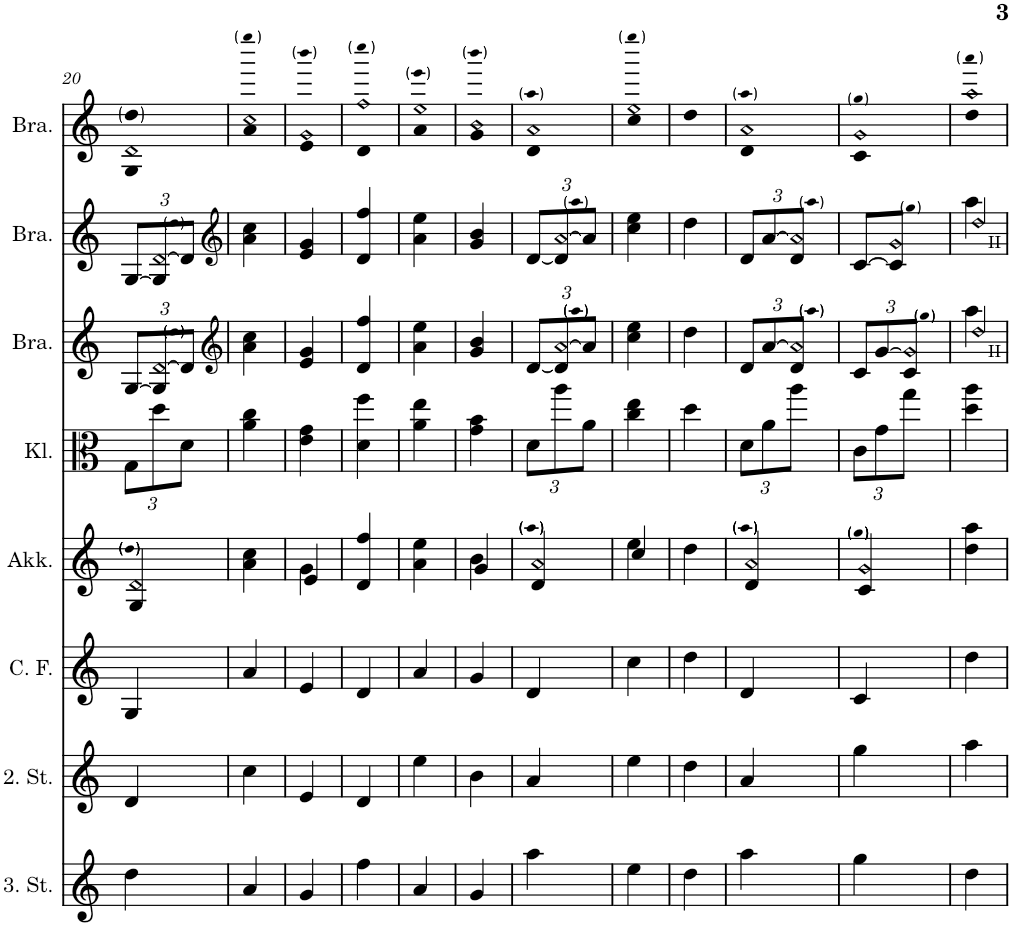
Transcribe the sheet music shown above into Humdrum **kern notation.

**kern	**kern	**kern	**kern	**kern	**kern	**kern	**kern
*part8	*part7	*part6	*part5	*part4	*part3	*part2	*part1
*staff8	*staff7	*staff6	*staff5	*staff4	*staff3	*staff2	*staff1
*I"Dritte Stimme	*I"Zweite Stimme	*I"Cantus Firmus	*I"Akkorde	*I"Klingend	*I"Bratsche	*I"Bratsche	*I"Bratsche
*I'3. St.	*I'2. St.	*I'C. F.	*I'Akk.	*I'Kl.	*I'Bra.	*I'Bra.	*I'Bra.
!!LO:PB:g=z
*clefG2	*clefG2	*clefG2	*clefG2	*clefC3	*clefG2	*clefG2	*clefG2
*k[]	*k[]	*k[]	*k[]	*k[]	*k[]	*k[]	*k[]
*M1/4	*M1/4	*M1/4	*M1/4	*M1/4	*M1/4	*M1/4	*M1/4
=20	=20	=20	=20	=20	=20	=20	=20
!	!	!	!LO:N:n=2:head=open	!	!	!	!
*	*	*	*^	*	*^	*^	*
*	*	*	*	*	*Xbrackettup	*Xbrackettup	*brackettup	*Xbrackettup	*brackettup	*
!	!	!	!	!	!	!	!	!	!	!LO:N:n=2:head=open
*	*	*	*	*	*	*	*	*	*	*^
4dd\	4d/	4G/	4G/ 4d/	4dd!	12G\L	[12G/L	12ryy	[12G/L	12ryy	4G 4d	4dd
!	!	!	!	!	!	!LO:N:n=2:head=open	!	!LO:N:n=2:head=open	!	!	!
.	.	.	.	.	12dd\	12G/] [12d/	12dd!	12G/] [12d/	12dd!	.	.
.	.	.	.	.	12d\J	12d/J]	12ryy	12d/J]	12ryy	.	.
*	*	*	*	*	*	*v	*v	*	*	*	*
*	*	*	*v	*v	*	*	*v	*v	*	*
=21	=21	=21	=21	=21	=21	=21	=21	=21
*	*	*	*	*	*clefG2	*clefG2	*	*
*	*	*	*	*	*^	*^	*	*
!	!	!	!	!	!	!	!	!	!LO:N:n=2:head=open	!
*	*	*	*	*	*v	*v	*	*	*	*
*	*	*	*	*	*	*v	*v	*	*
4a/	4cc\	4a/	4a\ 4cc\	4a\ 4cc\	4a\ 4cc\	4a\ 4cc\	4a 4cc	4eeee!
=22	=22	=22	=22	=22	=22	=22	=22	=22
*	*	*	*^	*	*	*	*	*
!	!	!	!	!	!	!	!	!LO:N:n=2:head=open	!
4g/	4e/	4e/	4e/	4g\	4e\ 4g\	4e/ 4g/	4e/ 4g/	4e 4g	4bbb!
=23	=23	=23	=23	=23	=23	=23	=23	=23	=23
!	!	!	!	!	!	!	!	!LO:N:n=2:head=open	!
*	*	*	*v	*v	*	*	*	*	*
4ff\	4d/	4d/	4d/ 4ff/	4d\ 4ff\	4d/ 4ff/	4d/ 4ff/	4d 4ff	4cccc!
=24	=24	=24	=24	=24	=24	=24	=24	=24
!	!	!	!	!	!	!	!LO:N:n=2:head=open	!
4a/	4ee\	4a/	4a\ 4ee\	4a\ 4ee\	4a\ 4ee\	4a\ 4ee\	4a 4ee	4eee!
=25	=25	=25	=25	=25	=25	=25	=25	=25
*	*	*	*^	*	*	*	*	*
!	!	!	!	!	!	!	!	!LO:N:n=2:head=open	!
4g/	4b\	4g/	4g/	4b\	4g\ 4b\	4g/ 4b/	4g/ 4b/	4g 4b	4bbb!
=26	=26	=26	=26	=26	=26	=26	=26	=26	=26
!	!	!	!LO:N:n=2:head=open	!	!	!	!	!	!
*	*	*	*	*	*	*^	*^	*	*
*	*	*	*	*	*	*Xbrackettup	*brackettup	*Xbrackettup	*brackettup	*	*
!	!	!	!	!	!	!	!	!	!	!LO:N:n=2:head=open	!
4aa\	4a/	4d/	4d/ 4a/	4aa!	12d\L	[<12d/L	12ryy	[<12d/L	12ryy	4d 4a	4aa!
!	!	!	!	!	!	!LO:N:n=2:head=open	!	!LO:N:n=2:head=open	!	!	!
.	.	.	.	.	12aa\	12d/] [12a/	12aa!	12d/] [12a/	12aa!	.	.
.	.	.	.	.	12a\J	12a/J]	12ryy	12a/J]	12ryy	.	.
=27	=27	=27	=27	=27	=27	=27	=27	=27	=27	=27	=27
!	!	!	!	!	!	!	!	!	!	!LO:N:n=2:head=open	!
*	*	*	*	*	*	*v	*v	*	*	*	*
*	*	*	*	*	*	*	*v	*v	*	*
4ee\	4ee\	4cc\	4cc/	4ee\	4cc\ 4ee\	4cc\ 4ee\	4cc\ 4ee\	4cc 4ee	4eeee!
*	*	*	*v	*v	*	*	*	*v	*v
=28	=28	=28	=28	=28	=28	=28	=28
4dd\	4dd\	4dd\	4dd\	4dd\	4dd\	4dd\	4dd
=29	=29	=29	=29	=29	=29	=29	=29
!	!	!	!LO:N:n=2:head=open	!	!	!	!
*	*	*	*^	*	*^	*^	*
*	*	*	*	*	*	*Xbrackettup	*brackettup	*Xbrackettup	*brackettup	*
!	!	!	!	!	!	!	!	!	!	!LO:N:n=2:head=open
*	*	*	*	*	*	*	*	*	*	*^
4aa\	4a/	4d/	4d/ 4a/	4aa!	12d\L	12d/L	6ryy	12d/L	6ryy	4d 4a	4aa!
.	.	.	.	.	12a\	[>12a/	.	[>12a/	.	.	.
!	!	!	!	!	!	!LO:N:n=2:head=open	!	!LO:N:n=2:head=open	!	!	!
.	.	.	.	.	12aa\J	12d/ 12a/]J	12aa!	12d/ 12a/]J	12aa!	.	.
=30	=30	=30	=30	=30	=30	=30	=30	=30	=30	=30	=30
!	!	!	!LO:N:n=2:head=open	!	!	!	!	!	!	!	!
*	*	*	*	*	*	*Xbrackettup	*brackettup	*	*	*	*
!	!	!	!	!	!	!	!	!	!	!LO:N:n=2:head=open	!
4gg\	4gg\	4c/	4c/ 4g/	4gg!	12c\L	12c/L	6ryy	[8c/L	8ryy	4c 4g	4gg!
.	.	.	.	.	12g\	[>12g/	.	.	.	.	.
!	!	!	!	!	!	!	!	!LO:N:n=2:head=open	!	!	!
.	.	.	.	.	.	.	.	8c/] 8g/J	8gg!	.	.
!	!	!	!	!	!	!LO:N:n=2:head=open	!	!	!	!	!
.	.	.	.	.	12gg\J	12c/ 12g/]J	12gg!	.	.	.	.
*	*	*	*v	*v	*	*	*	*	*	*	*
=31	=31	=31	=31	=31	=31	=31	=31	=31	=31	=31
!	!	!	!	!	!	!	!LO:TX:a:t=II	!	!	!
!	!	!	!	!	!LO:TX:a:t=II	!	!	!	!	!
!	!	!	!	!	!LO:N:head=open	!	!LO:N:head=open	!	!LO:N:n=2:head=open	!
4dd\	4aa\	4dd\	4dd\ 4aa\	4dd\ 4aa\	4dd/	4aa\	4dd/	4aa\	4dd 4aa	4aaa!
*	*	*	*	*	*v	*v	*	*	*v	*v
*	*	*	*	*	*	*v	*v	*
=	=	=	=	=	=	=	=
*-	*-	*-	*-	*-	*-	*-	*-
